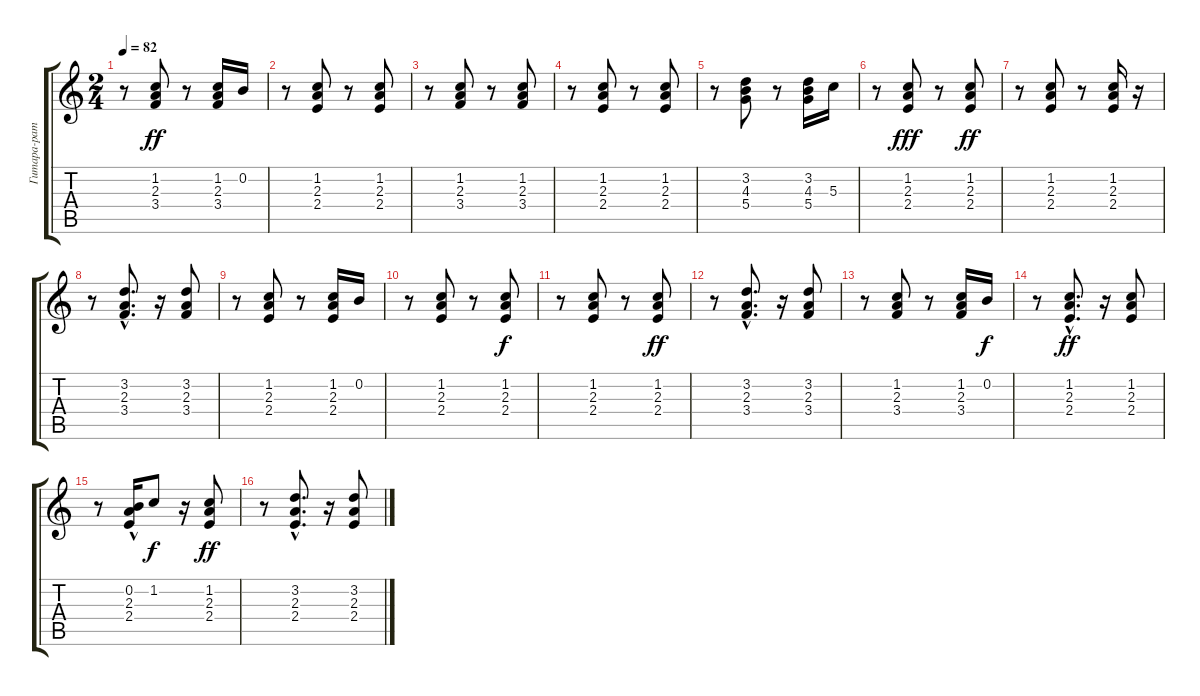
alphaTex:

\track ("Гитара-ратм" "Гитара-рат") {instrument acousticguitarsteel}
\staff {score tabs}
\tuning (E4 B3 G3 D3 A2 E2) {hide}
\ts (2 4)
\tempo 82
\clef g2
\ks c
r.8{dy f} (1.2 2.3 3.4).8{dy ff} r.8 (1.2 2.3 3.4).16 0.2.16 |
r.8 (1.2 2.3 2.4).8 r.8 (1.2 2.3 2.4).8 |
r.8 (1.2 2.3 3.4).8 r.8 (1.2 2.3 3.4).8 |
r.8 (1.2 2.3 2.4).8 r.8 (1.2 2.3 2.4).8 |
r.8 (3.2 4.3 5.4).8 r.8 (3.2 4.3 5.4).16 5.3.16 |
r.8 (1.2 2.3 2.4).8{dy fff} r.8 (1.2 2.3 2.4).8{dy ff} |
r.8 (1.2 2.3 2.4).8 r.8 (1.2 2.3 2.4).16 r.16 |
r.8 (3.2{hac} 2.3{hac} 3.4{hac}).8{d} r.16 (3.2 2.3 3.4).8 |
r.8 (1.2 2.3 2.4).8 r.8 (1.2 2.3 2.4).16 0.2.16 |
r.8 (1.2 2.3 2.4).8 r.8 (1.2 2.3 2.4).8{dy f} |
r.8 (1.2 2.3 2.4).8 r.8 (1.2 2.3 2.4).8{dy ff} |
r.8 (3.2{hac} 2.3{hac} 3.4{hac}).8{d} r.16 (3.2 2.3 3.4).8 |
r.8 (1.2 2.3 3.4).8 r.8 (1.2 2.3 3.4).16 0.2.16{dy f} |
r.8 (1.2{hac} 2.3 2.4{hac}).8{d dy ff} r.16 (1.2 2.3 2.4).8 |
r.8 (0.2 2.3{hac} 2.4{hac}).16 1.2.8{dy f} r.16 (1.2 2.3 2.4).8{dy ff} |
r.8 (3.2{hac} 2.3{hac} 2.4{hac}).8{d} r.16 (3.2 2.3 2.4).8
